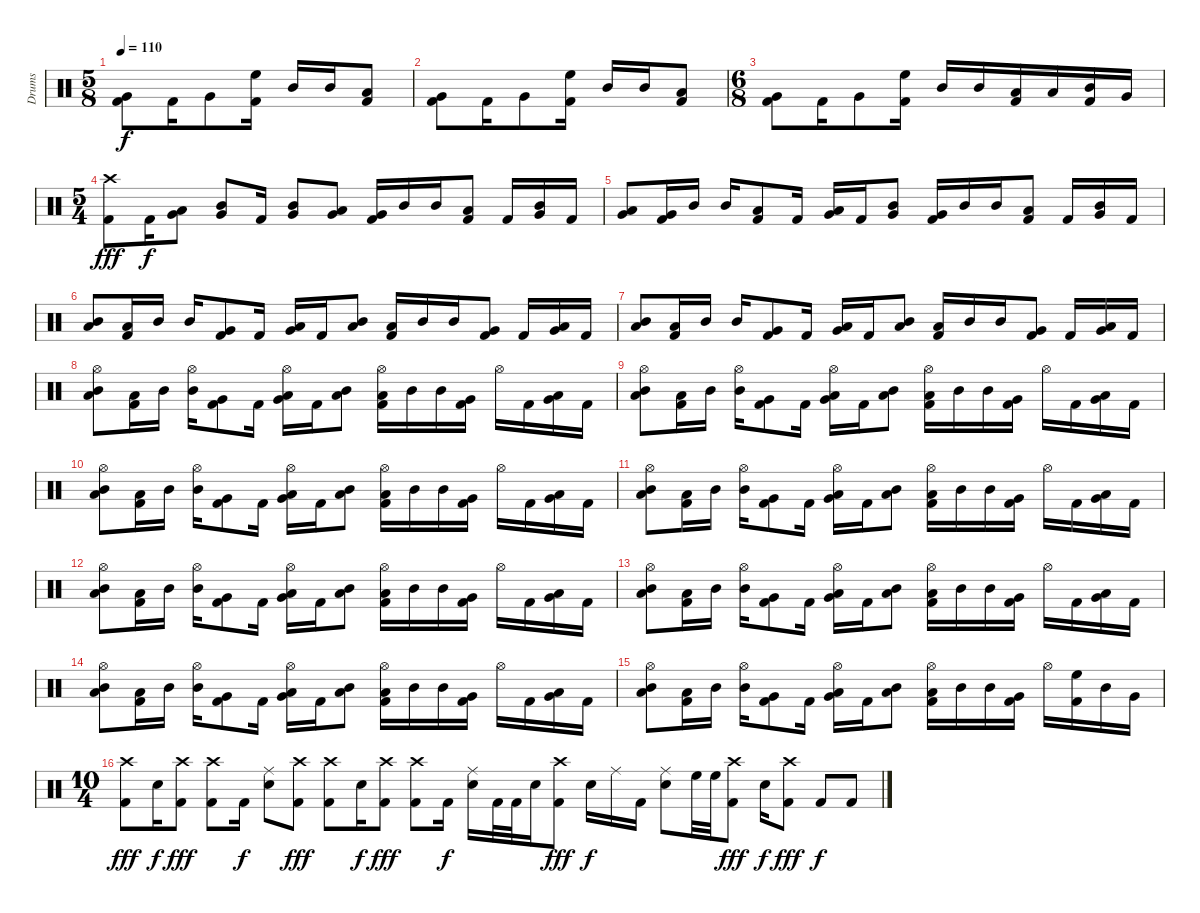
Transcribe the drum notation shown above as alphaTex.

\track ("Drums" "Drums") {instrument percussion}
\staff {score}
\articulation defaults
\ts (5 8)
\tempo 110
\clef neutral
\ks c
("Very Low Tom (hit)" "Kick (hit) 2").8{dy f} "Kick (hit) 2".16 "Very Low Tom (hit)".8 ("High Floor Tom (hit)" "Kick (hit) 2").16 "Mid Tom (hit)".16 "Mid Tom (hit)".16 ("Low Floor Tom (hit)" "Kick (hit) 2").8 |
("Very Low Tom (hit)" "Kick (hit) 2").8 "Kick (hit) 2".16 "Very Low Tom (hit)".8 ("High Floor Tom (hit)" "Kick (hit) 2").16 "Mid Tom (hit)".16 "Mid Tom (hit)".16 ("Low Floor Tom (hit)" "Kick (hit) 2").8 |
\ts (6 8)
("Very Low Tom (hit)" "Kick (hit) 2").8 "Kick (hit) 2".16 "Very Low Tom (hit)".8 ("High Floor Tom (hit)" "Kick (hit) 2").16 "Mid Tom (hit)".16 "Mid Tom (hit)".16 ("Low Floor Tom (hit)" "Kick (hit) 2").16 "Low Floor Tom (hit)".16 ("Mid Tom (hit)" "Kick (hit) 2").16 "Very Low Tom (hit)".16 |
\ts (5 4)
("Crash high (hit)" "Kick (hit) 2").8{dy fff} "Kick (hit) 2".16{dy f} ("Low Floor Tom (hit)" "Very Low Tom (hit)").8 ("Mid Tom (hit)" "Very Low Tom (hit)").8 "Kick (hit) 2".16 ("Mid Tom (hit)" "Very Low Tom (hit)").8 ("Low Floor Tom (hit)" "Very Low Tom (hit)").8 ("Very Low Tom (hit)" "Kick (hit) 2").16 "Mid Tom (hit)".16 "Mid Tom (hit)".16 ("Low Floor Tom (hit)" "Kick (hit) 2").8 "Kick (hit) 2".16 ("Mid Tom (hit)" "Very Low Tom (hit)").16 "Kick (hit) 2".16 |
("Low Floor Tom (hit)" "Very Low Tom (hit)").8 ("Very Low Tom (hit)" "Kick (hit) 2").16 "Mid Tom (hit)".16 "Mid Tom (hit)".16 ("Low Floor Tom (hit)" "Kick (hit) 2").8 "Kick (hit) 2".16 ("Low Floor Tom (hit)" "Very Low Tom (hit)").16 "Kick (hit) 2".16 ("Mid Tom (hit)" "Very Low Tom (hit)").8 ("Very Low Tom (hit)" "Kick (hit) 2").16 "Mid Tom (hit)".16 "Mid Tom (hit)".16 ("Low Floor Tom (hit)" "Kick (hit) 2").8 "Kick (hit) 2".16 ("Mid Tom (hit)" "Very Low Tom (hit)").16 "Kick (hit) 2".16 |
("Mid Tom (hit)" "Low Floor Tom (hit)").8 ("Low Floor Tom (hit)" "Kick (hit) 2").16 "Mid Tom (hit)".16 "Mid Tom (hit)".16 ("Very Low Tom (hit)" "Kick (hit) 2").8 "Kick (hit) 2".16 ("Very Low Tom (hit)" "Low Floor Tom (hit)").16 "Kick (hit) 2".16 ("Mid Tom (hit)" "Low Floor Tom (hit)").8 ("Low Floor Tom (hit)" "Kick (hit) 2").16 "Mid Tom (hit)".16 "Mid Tom (hit)".16 ("Very Low Tom (hit)" "Kick (hit) 2").8 "Kick (hit) 2".16 ("Very Low Tom (hit)" "Low Floor Tom (hit)").16 "Kick (hit) 2".16 |
("Mid Tom (hit)" "Low Floor Tom (hit)").8 ("Low Floor Tom (hit)" "Kick (hit) 2").16 "Mid Tom (hit)".16 "Mid Tom (hit)".16 ("Very Low Tom (hit)" "Kick (hit) 2").8 "Kick (hit) 2".16 ("Very Low Tom (hit)" "Low Floor Tom (hit)").16 "Kick (hit) 2".16 ("Mid Tom (hit)" "Low Floor Tom (hit)").8 ("Low Floor Tom (hit)" "Kick (hit) 2").16 "Mid Tom (hit)".16 "Mid Tom (hit)".16 ("Very Low Tom (hit)" "Kick (hit) 2").8 "Kick (hit) 2".16 ("Very Low Tom (hit)" "Low Floor Tom (hit)").16 "Kick (hit) 2".16 |
("Hi-Hat (open)" "Mid Tom (hit)" "Low Floor Tom (hit)").8 ("Low Floor Tom (hit)" "Kick (hit) 2").16 "Mid Tom (hit)".16 ("Hi-Hat (open)" "Mid Tom (hit)").16 ("Very Low Tom (hit)" "Kick (hit) 2").8 "Kick (hit) 2".16 ("Hi-Hat (open)" "Very Low Tom (hit)" "Low Floor Tom (hit)").16 "Kick (hit) 2".16 ("Mid Tom (hit)" "Low Floor Tom (hit)").8 ("Hi-Hat (open)" "Low Floor Tom (hit)" "Kick (hit) 2").16 "Mid Tom (hit)".16 "Mid Tom (hit)".16 ("Very Low Tom (hit)" "Kick (hit) 2").16 "Hi-Hat (open)".16 "Kick (hit) 2".16 ("Very Low Tom (hit)" "Low Floor Tom (hit)").16 "Kick (hit) 2".16 |
("Hi-Hat (open)" "Mid Tom (hit)" "Low Floor Tom (hit)").8 ("Low Floor Tom (hit)" "Kick (hit) 2").16 "Mid Tom (hit)".16 ("Hi-Hat (open)" "Mid Tom (hit)").16 ("Very Low Tom (hit)" "Kick (hit) 2").8 "Kick (hit) 2".16 ("Hi-Hat (open)" "Very Low Tom (hit)" "Low Floor Tom (hit)").16 "Kick (hit) 2".16 ("Mid Tom (hit)" "Low Floor Tom (hit)").8 ("Hi-Hat (open)" "Low Floor Tom (hit)" "Kick (hit) 2").16 "Mid Tom (hit)".16 "Mid Tom (hit)".16 ("Very Low Tom (hit)" "Kick (hit) 2").16 "Hi-Hat (open)".16 "Kick (hit) 2".16 ("Very Low Tom (hit)" "Low Floor Tom (hit)").16 "Kick (hit) 2".16 |
("Hi-Hat (open)" "Mid Tom (hit)" "Low Floor Tom (hit)").8 ("Low Floor Tom (hit)" "Kick (hit) 2").16 "Mid Tom (hit)".16 ("Hi-Hat (open)" "Mid Tom (hit)").16 ("Very Low Tom (hit)" "Kick (hit) 2").8 "Kick (hit) 2".16 ("Hi-Hat (open)" "Very Low Tom (hit)" "Low Floor Tom (hit)").16 "Kick (hit) 2".16 ("Mid Tom (hit)" "Low Floor Tom (hit)").8 ("Hi-Hat (open)" "Low Floor Tom (hit)" "Kick (hit) 2").16 "Mid Tom (hit)".16 "Mid Tom (hit)".16 ("Very Low Tom (hit)" "Kick (hit) 2").16 "Hi-Hat (open)".16 "Kick (hit) 2".16 ("Very Low Tom (hit)" "Low Floor Tom (hit)").16 "Kick (hit) 2".16 |
("Hi-Hat (open)" "Mid Tom (hit)" "Low Floor Tom (hit)").8 ("Low Floor Tom (hit)" "Kick (hit) 2").16 "Mid Tom (hit)".16 ("Hi-Hat (open)" "Mid Tom (hit)").16 ("Very Low Tom (hit)" "Kick (hit) 2").8 "Kick (hit) 2".16 ("Hi-Hat (open)" "Very Low Tom (hit)" "Low Floor Tom (hit)").16 "Kick (hit) 2".16 ("Mid Tom (hit)" "Low Floor Tom (hit)").8 ("Hi-Hat (open)" "Low Floor Tom (hit)" "Kick (hit) 2").16 "Mid Tom (hit)".16 "Mid Tom (hit)".16 ("Very Low Tom (hit)" "Kick (hit) 2").16 "Hi-Hat (open)".16 "Kick (hit) 2".16 ("Very Low Tom (hit)" "Low Floor Tom (hit)").16 "Kick (hit) 2".16 |
("Hi-Hat (open)" "Mid Tom (hit)" "Low Floor Tom (hit)").8 ("Low Floor Tom (hit)" "Kick (hit) 2").16 "Mid Tom (hit)".16 ("Hi-Hat (open)" "Mid Tom (hit)").16 ("Very Low Tom (hit)" "Kick (hit) 2").8 "Kick (hit) 2".16 ("Hi-Hat (open)" "Very Low Tom (hit)" "Low Floor Tom (hit)").16 "Kick (hit) 2".16 ("Mid Tom (hit)" "Low Floor Tom (hit)").8 ("Hi-Hat (open)" "Low Floor Tom (hit)" "Kick (hit) 2").16 "Mid Tom (hit)".16 "Mid Tom (hit)".16 ("Very Low Tom (hit)" "Kick (hit) 2").16 "Hi-Hat (open)".16 "Kick (hit) 2".16 ("Very Low Tom (hit)" "Low Floor Tom (hit)").16 "Kick (hit) 2".16 |
("Hi-Hat (open)" "Mid Tom (hit)" "Low Floor Tom (hit)").8 ("Low Floor Tom (hit)" "Kick (hit) 2").16 "Mid Tom (hit)".16 ("Hi-Hat (open)" "Mid Tom (hit)").16 ("Very Low Tom (hit)" "Kick (hit) 2").8 "Kick (hit) 2".16 ("Hi-Hat (open)" "Very Low Tom (hit)" "Low Floor Tom (hit)").16 "Kick (hit) 2".16 ("Mid Tom (hit)" "Low Floor Tom (hit)").8 ("Hi-Hat (open)" "Low Floor Tom (hit)" "Kick (hit) 2").16 "Mid Tom (hit)".16 "Mid Tom (hit)".16 ("Very Low Tom (hit)" "Kick (hit) 2").16 "Hi-Hat (open)".16 "Kick (hit) 2".16 ("Very Low Tom (hit)" "Low Floor Tom (hit)").16 "Kick (hit) 2".16 |
("Hi-Hat (open)" "Mid Tom (hit)" "Low Floor Tom (hit)").8 ("Low Floor Tom (hit)" "Kick (hit) 2").16 "Mid Tom (hit)".16 ("Hi-Hat (open)" "Mid Tom (hit)").16 ("Very Low Tom (hit)" "Kick (hit) 2").8 "Kick (hit) 2".16 ("Hi-Hat (open)" "Very Low Tom (hit)" "Low Floor Tom (hit)").16 "Kick (hit) 2".16 ("Mid Tom (hit)" "Low Floor Tom (hit)").8 ("Hi-Hat (open)" "Low Floor Tom (hit)" "Kick (hit) 2").16 "Mid Tom (hit)".16 "Mid Tom (hit)".16 ("Very Low Tom (hit)" "Kick (hit) 2").16 "Hi-Hat (open)".16 "Kick (hit) 2".16 ("Very Low Tom (hit)" "Low Floor Tom (hit)").16 "Kick (hit) 2".16 |
("Mid Tom (hit)" "Low Floor Tom (hit)" "Hi-Hat (open)").8 ("Low Floor Tom (hit)" "Kick (hit) 2").16 "Mid Tom (hit)".16 ("Mid Tom (hit)" "Hi-Hat (open)").16 ("Very Low Tom (hit)" "Kick (hit) 2").8 "Kick (hit) 2".16 ("Very Low Tom (hit)" "Low Floor Tom (hit)" "Hi-Hat (open)").16 "Kick (hit) 2".16 ("Mid Tom (hit)" "Low Floor Tom (hit)").8 ("Low Floor Tom (hit)" "Kick (hit) 2" "Hi-Hat (open)").16 "Mid Tom (hit)".16 "Mid Tom (hit)".16 ("Very Low Tom (hit)" "Kick (hit) 2").16 "Hi-Hat (open)".16 ("High Floor Tom (hit)" "Kick (hit) 2").16 "Mid Tom (hit)".16 "Very Low Tom (hit)".16 |
\ts (10 4)
("Crash high (hit)" "Kick (hit) 2").8{dy fff} "Snare (hit) 2".16{dy f} ("Crash high (hit)" "Kick (hit) 2").8{dy fff} ("Crash high (hit)" "Kick (hit) 2").8 "Kick (hit) 2".16{dy f} ("Ride (middle)" "Snare (hit) 2").8 ("Crash high (hit)" "Kick (hit) 2").8{dy fff} ("Crash high (hit)" "Kick (hit) 2").8 "Snare (hit) 2".16{dy f} ("Crash high (hit)" "Kick (hit) 2").8{dy fff} ("Crash high (hit)" "Kick (hit) 2").8 "Kick (hit) 2".16{dy f} ("Ride (middle)" "Snare (hit) 2").16 "Kick (hit) 2".32 "Kick (hit) 2".32 "Snare (hit) 2".16 ("Crash high (hit)" "Kick (hit) 2").8{dy fff} "Snare (hit) 2".16{dy f} "Ride (middle)".16 "Kick (hit) 2".16 ("Ride (middle)" "Snare (hit) 2").8 "High Floor Tom (hit)".32 "High Floor Tom (hit)".32 ("Crash high (hit)" "Kick (hit) 2").8{dy fff} "Snare (hit) 2".16{dy f} ("Crash high (hit)" "Kick (hit) 2").8{dy fff} "Kick (hit) 2".8{dy f} "Kick (hit) 2".8
